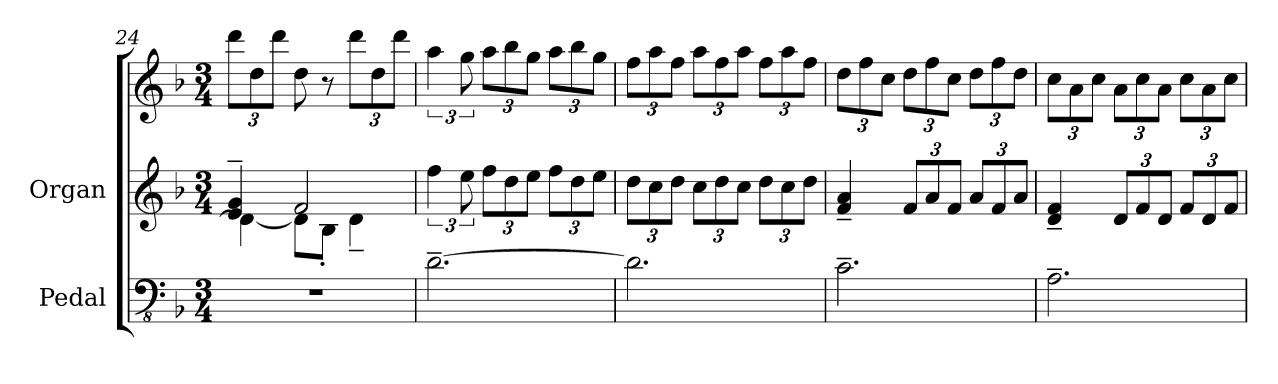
**kern	**kern	**kern
*part2	*part1	*part1
*staff3	*staff2	*staff1
*I"Pedal	*I"Organ	*
*clefFv4	*clefG2	*clefG2
*k[b-]	*k[b-]	*k[b-]
*M3/4	*M3/4	*M3/4
=24	=24	=24
*	*^	*
*	*	*	*Xbrackettup
2.r	4e/~ 4g/~	4d\_	12ddd\L
.	.	.	12dd\
.	.	.	12ddd\J
.	2f/	8d\L]	8dd\
.	.	8B-'\J	8r
.	.	4d~\	12ddd\L
.	.	.	12dd\
.	.	.	12ddd\J
*	*v	*v	*
=25	=25	=25
*	*	*brackettup
[2.D~\	6ff\	6aa\
.	12ee\	12gg\
*	*Xbrackettup	*Xbrackettup
.	12ff\L	12aa\L
.	12dd\	12bb-\
.	12ee\J	12gg\J
.	12ff\L	12aa\L
.	12dd\	12bb-\
.	12ee\J	12gg\J
!!LO:LB:g=z
=26	=26	=26
2.D\]	12dd\L	12ff\L
.	12cc\	12aa\
.	12dd\J	12ff\J
.	12cc\L	12aa\L
.	12dd\	12ff\
.	12cc\J	12aa\J
.	12dd\L	12ff\L
.	12cc\	12aa\
.	12dd\J	12ff\J
=27	=27	=27
2.C~\	4f/~ 4a/~	12dd\L
.	.	12ff\
.	.	12cc\J
.	12f/L	12dd\L
.	12a/	12ff\
.	12f/J	12cc\J
.	12a/L	12dd\L
.	12f/	12ff\
.	12a/J	12dd\J
=28	=28	=28
2.AA~\	4d/~ 4f/~	12cc\L
.	.	12a\
.	.	12cc\J
.	12d/L	12a\L
.	12f/	12cc\
.	12d/J	12a\J
.	12f/L	12cc\L
.	12d/	12a\
.	12f/J	12cc\J
=	=	=
*-	*-	*-
